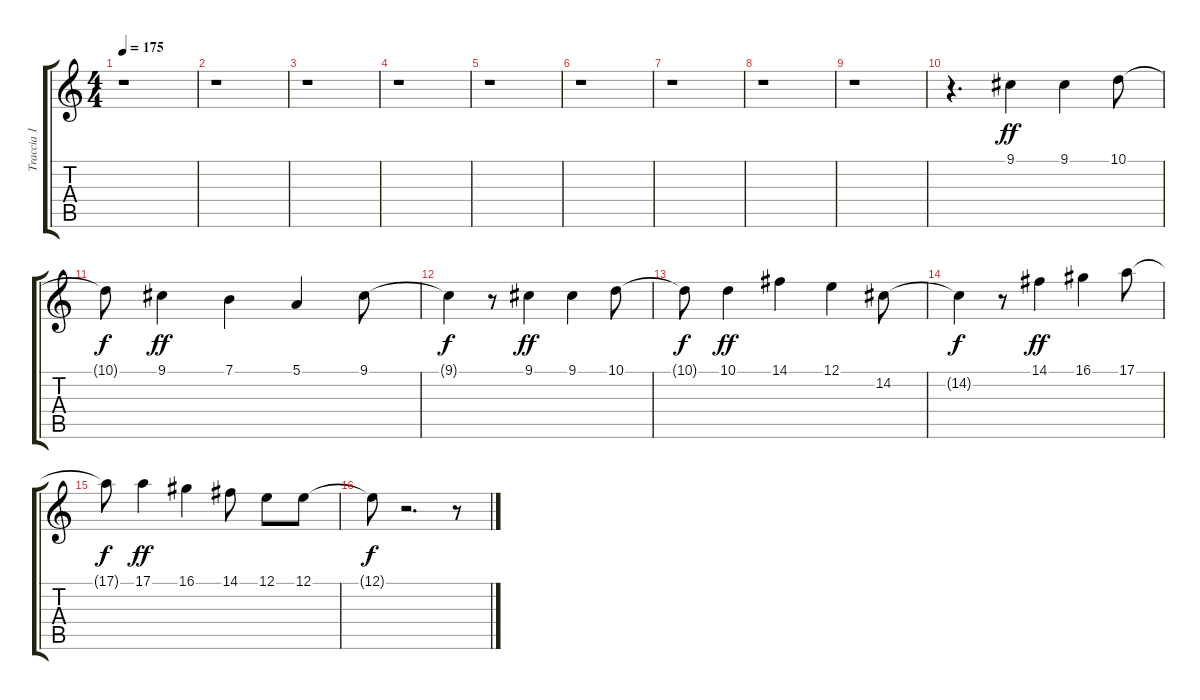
\track ("Traccia 1" "Traccia 1") {instrument flute}
\staff {score tabs}
\tuning (E4 B3 G3 D3 A2 E2) {hide}
\ts (4 4)
\tempo 175
\clef g2
\ks c
r.1{dy ff instrument flute} |
r.1 |
r.1 |
r.1 |
r.1 |
r.1 |
r.1 |
r.1 |
r.1 |
r.4{d} 9.1.4 9.1.4 10.1.8 |
10.1{t}.8{dy f} 9.1.4{dy ff} 7.1.4 5.1.4 9.1.8 |
9.1{t}.4{dy f} r.8 9.1.4{dy ff} 9.1.4 10.1.8 |
10.1{t}.8{dy f} 10.1.4{dy ff} 14.1.4 12.1.4 14.2.8 |
14.2{t}.4{dy f} r.8 14.1.4{dy ff} 16.1.4 17.1.8 |
17.1{t}.8{dy f} 17.1.4{dy ff} 16.1.4 14.1.8 12.1.8 12.1.8 |
12.1{t}.8{dy f} r.2{d} r.8
